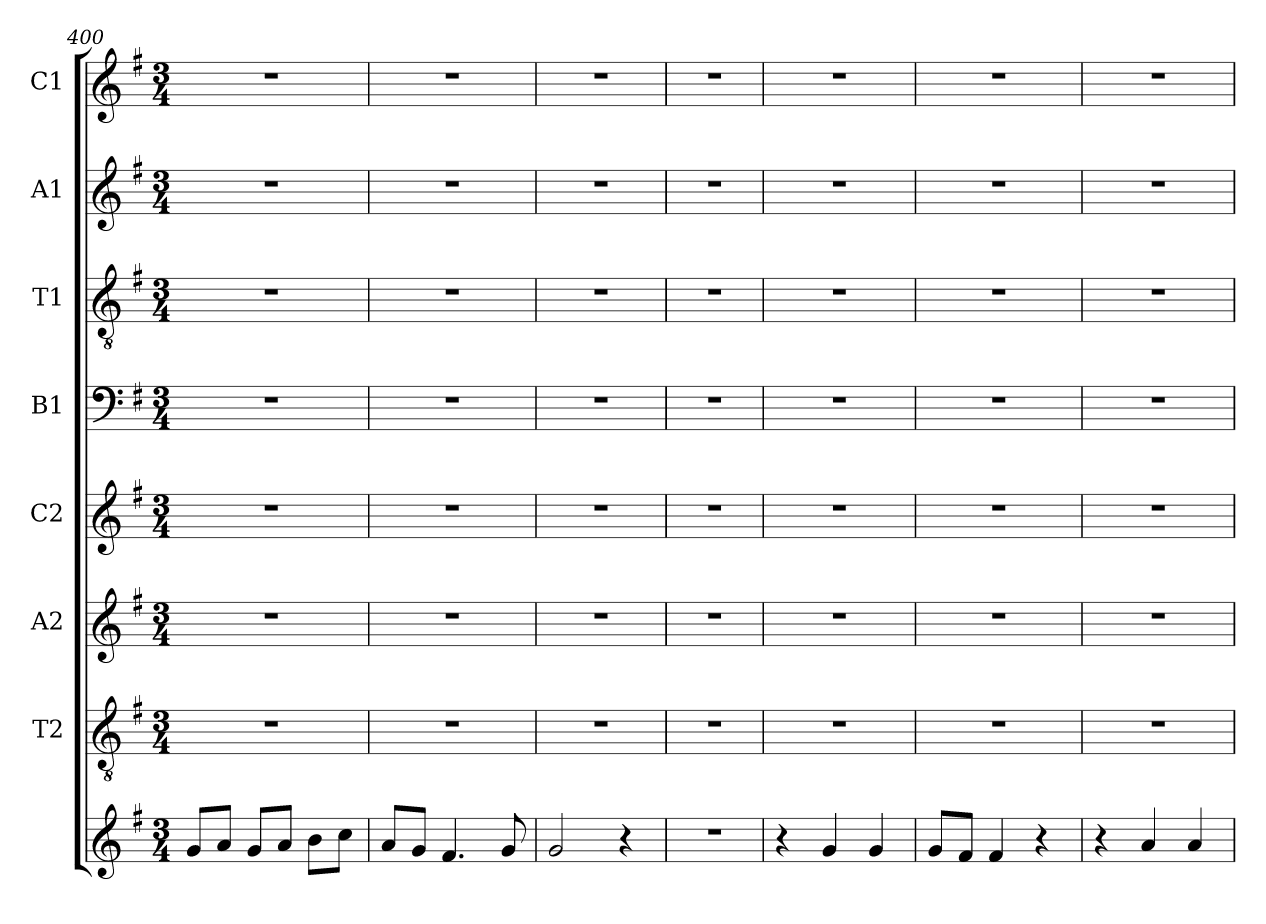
**kern	**kern	**kern	**kern	**kern	**kern	**kern	**kern
*part8	*part7	*part6	*part5	*part4	*part3	*part2	*part1
*staff8	*staff7	*staff6	*staff5	*staff4	*staff3	*staff2	*staff1
*	*I"T2	*I"A2	*I"C2	*I"B1	*I"T1	*I"A1	*I"C1
*	*I'T2	*I'A2	*I'C2	*I'B1	*I'T1	*I'A1	*I'C1
*clefG2	*clefGv2	*clefG2	*clefG2	*clefF4	*clefGv2	*clefG2	*clefG2
*k[f#]	*k[f#]	*k[f#]	*k[f#]	*k[f#]	*k[f#]	*k[f#]	*k[f#]
*G:	*G:	*G:	*G:	*G:	*G:	*G:	*G:
*M3/4	*M3/4	*M3/4	*M3/4	*M3/4	*M3/4	*M3/4	*M3/4
=400	=400	=400	=400	=400	=400	=400	=400
8g/L	2.r	2.r	2.r	2.r	2.r	2.r	2.r
8a/J	.	.	.	.	.	.	.
8g/L	.	.	.	.	.	.	.
8a/J	.	.	.	.	.	.	.
8b\L	.	.	.	.	.	.	.
8cc\J	.	.	.	.	.	.	.
=401	=401	=401	=401	=401	=401	=401	=401
8a/L	2.r	2.r	2.r	2.r	2.r	2.r	2.r
8g/J	.	.	.	.	.	.	.
4.f#/	.	.	.	.	.	.	.
8g/	.	.	.	.	.	.	.
=402	=402	=402	=402	=402	=402	=402	=402
2g/	2.r	2.r	2.r	2.r	2.r	2.r	2.r
4r	.	.	.	.	.	.	.
=403	=403	=403	=403	=403	=403	=403	=403
!LO:N:vis=1	!	!	!	!	!	!	!
2.r	2.r	2.r	2.r	2.r	2.r	2.r	2.r
!!LO:LB:g=z
=404	=404	=404	=404	=404	=404	=404	=404
4r	2.r	2.r	2.r	2.r	2.r	2.r	2.r
4g/	.	.	.	.	.	.	.
4g/	.	.	.	.	.	.	.
=405	=405	=405	=405	=405	=405	=405	=405
8g/L	2.r	2.r	2.r	2.r	2.r	2.r	2.r
8f#/J	.	.	.	.	.	.	.
4f#/	.	.	.	.	.	.	.
4r	.	.	.	.	.	.	.
=406	=406	=406	=406	=406	=406	=406	=406
4r	2.r	2.r	2.r	2.r	2.r	2.r	2.r
4a/	.	.	.	.	.	.	.
4a/	.	.	.	.	.	.	.
=	=	=	=	=	=	=	=
*-	*-	*-	*-	*-	*-	*-	*-
